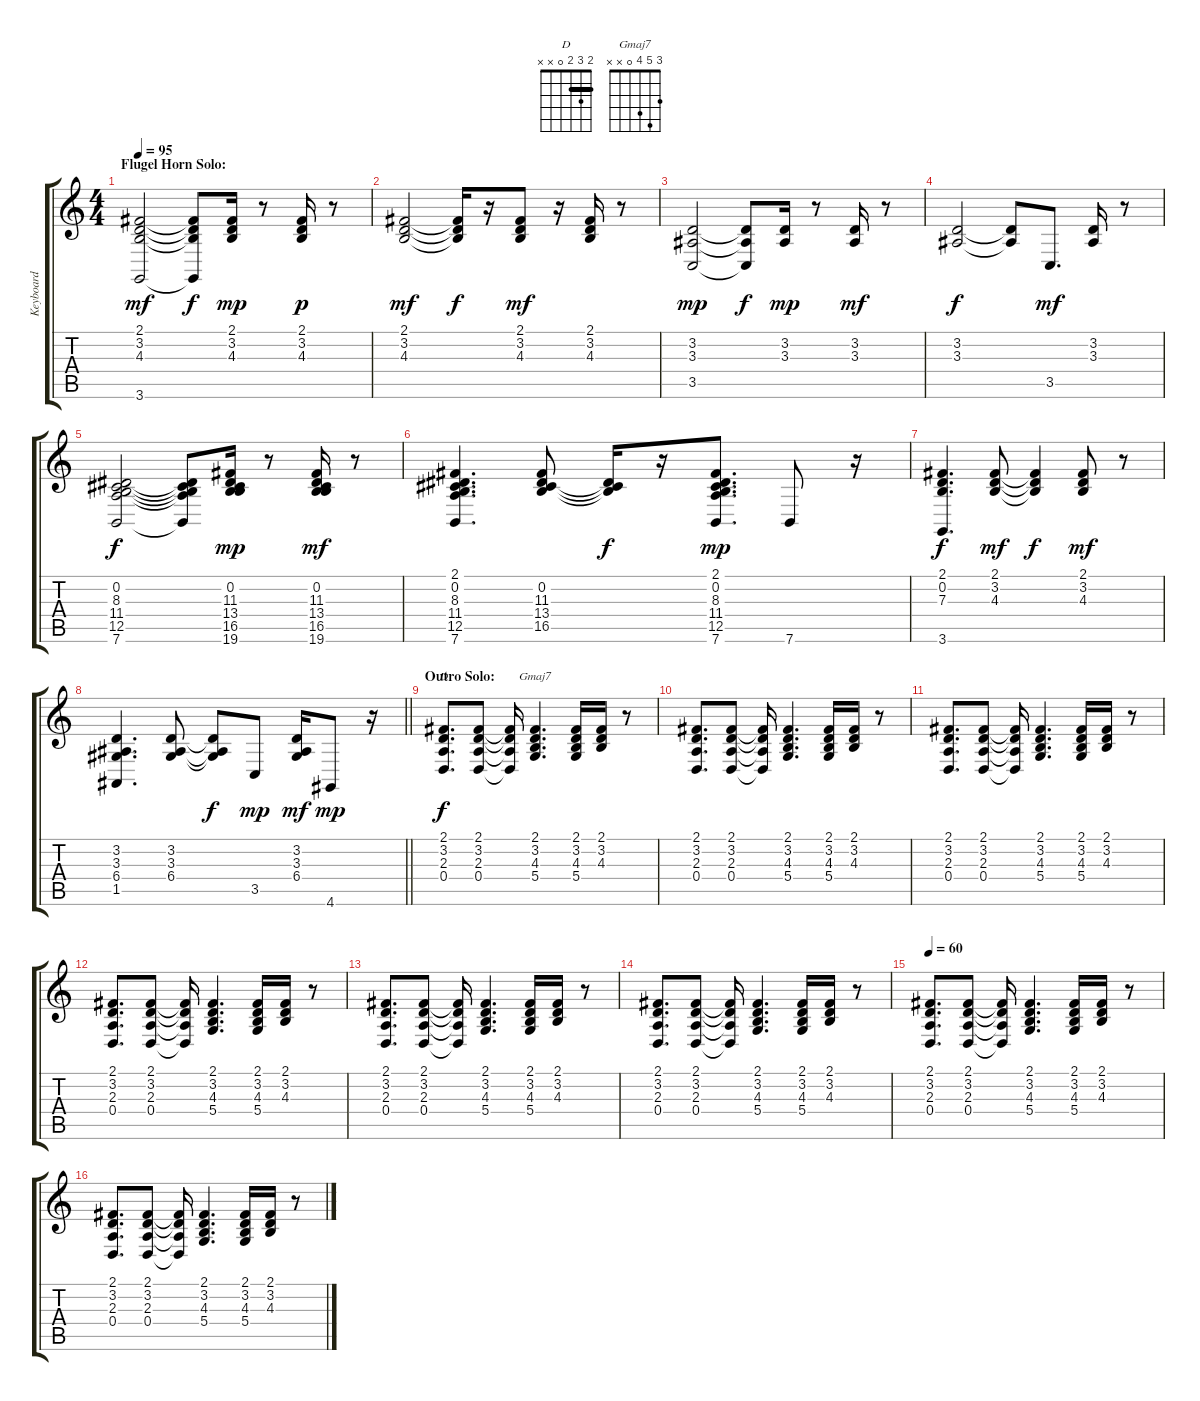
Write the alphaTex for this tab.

\track ("Keyboard" "Keyboard") {instrument electricpiano1}
\staff {score tabs}
\tuning (E4 B3 G3 D3 A2 E2) {hide}
\chord ("D" 2 3 2 0 x x) {barre 2}
\chord ("Gmaj7" 3 5 4 0 x x)
\ts (4 4)
\section ("" "Flugel Horn Solo:")
\tempo 95
\clef g2
\ks c
(2.1 3.2 4.3 3.6).2{dy mf} (2.1{t} 3.2{t} 4.3{t} 3.6{t}).8{dy f} (2.1 3.2 4.3).16{dy mp} r.8 (2.1 3.2 4.3).16{dy p} r.8 |
(2.1 3.2 4.3).2{dy mf} (2.1{t} 3.2{t} 4.3{t}).16{dy f} r.16 (2.1 3.2 4.3).8{dy mf} r.16 (2.1 3.2 4.3).16 r.8 |
(3.2 3.3 3.5).2{dy mp} (3.2{t} 3.3{t} 3.5{t}).8{dy f} (3.2 3.3).16{dy mp} r.8 (3.2 3.3).16{dy mf} r.8 |
(3.2 3.3).2{dy f} (3.2{t} 3.3{t}).8 3.5.8{d dy mf} (3.2 3.3).16 r.8 |
(0.2 8.3 11.4 12.5 7.6).2{dy f} (0.2{t} 8.3{t} 11.4{t} 12.5{t} 7.6{t}).8 (0.2 11.3 13.4 16.5 19.6).16{dy mp} r.8 (0.2 11.3 13.4 16.5 19.6).16{dy mf} r.8 |
(2.1 0.2 8.3 11.4 12.5 7.6).4{d} (0.2 11.3 13.4 16.5).8 (0.2{t} 13.4{t} 16.5{t}).16{dy f} r.16 (2.1 0.2 8.3 11.4 12.5 7.6).8{d dy mp} 7.6.8 r.16 |
(2.1 0.2 7.3 3.6).4{d dy f} (2.1 3.2 4.3).8{dy mf} (2.1{t} 3.2{t} 4.3{t}).4{dy f} (2.1 3.2 4.3).8{dy mf} r.8 |
\barLineRight lightlight
(3.2 3.3 6.4 1.5).4{d} (3.2 3.3 6.4).8 (3.2{t} 3.3{t} 6.4{t}).8{dy f} 3.5.8{dy mp} (3.2 3.3 6.4).16{dy mf} 4.6.8{dy mp} r.16 |
\section ("" "Outro Solo:")
(2.1 3.2 2.3 0.4).8{d ch "D" dy f} (2.1 3.2 2.3 0.4).8 (2.1{t} 3.2{t} 2.3{t} 0.4{t}).16 (2.1 3.2 4.3 5.4).4{d ch "Gmaj7"} (2.1 3.2 4.3 5.4).16 (2.1 3.2 4.3).16 r.8 |
(2.1 3.2 2.3 0.4).8{d} (2.1 3.2 2.3 0.4).8 (2.1{t} 3.2{t} 2.3{t} 0.4{t}).16 (2.1 3.2 4.3 5.4).4{d} (2.1 3.2 4.3 5.4).16 (2.1 3.2 4.3).16 r.8 |
(2.1 3.2 2.3 0.4).8{d} (2.1 3.2 2.3 0.4).8 (2.1{t} 3.2{t} 2.3{t} 0.4{t}).16 (2.1 3.2 4.3 5.4).4{d} (2.1 3.2 4.3 5.4).16 (2.1 3.2 4.3).16 r.8 |
(2.1 3.2 2.3 0.4).8{d} (2.1 3.2 2.3 0.4).8 (2.1{t} 3.2{t} 2.3{t} 0.4{t}).16 (2.1 3.2 4.3 5.4).4{d} (2.1 3.2 4.3 5.4).16 (2.1 3.2 4.3).16 r.8 |
(2.1 3.2 2.3 0.4).8{d} (2.1 3.2 2.3 0.4).8 (2.1{t} 3.2{t} 2.3{t} 0.4{t}).16 (2.1 3.2 4.3 5.4).4{d} (2.1 3.2 4.3 5.4).16 (2.1 3.2 4.3).16 r.8 |
(2.1 3.2 2.3 0.4).8{d} (2.1 3.2 2.3 0.4).8 (2.1{t} 3.2{t} 2.3{t} 0.4{t}).16 (2.1 3.2 4.3 5.4).4{d} (2.1 3.2 4.3 5.4).16 (2.1 3.2 4.3).16 r.8 |
\tempo 60
(2.1 3.2 2.3 0.4).8{d} (2.1 3.2 2.3 0.4).8 (2.1{t} 3.2{t} 2.3{t} 0.4{t}).16 (2.1 3.2 4.3 5.4).4{d} (2.1 3.2 4.3 5.4).16 (2.1 3.2 4.3).16 r.8 |
(2.1 3.2 2.3 0.4).8{d} (2.1 3.2 2.3 0.4).8 (2.1{t} 3.2{t} 2.3{t} 0.4{t}).16 (2.1 3.2 4.3 5.4).4{d} (2.1 3.2 4.3 5.4).16 (2.1 3.2 4.3).16 r.8
